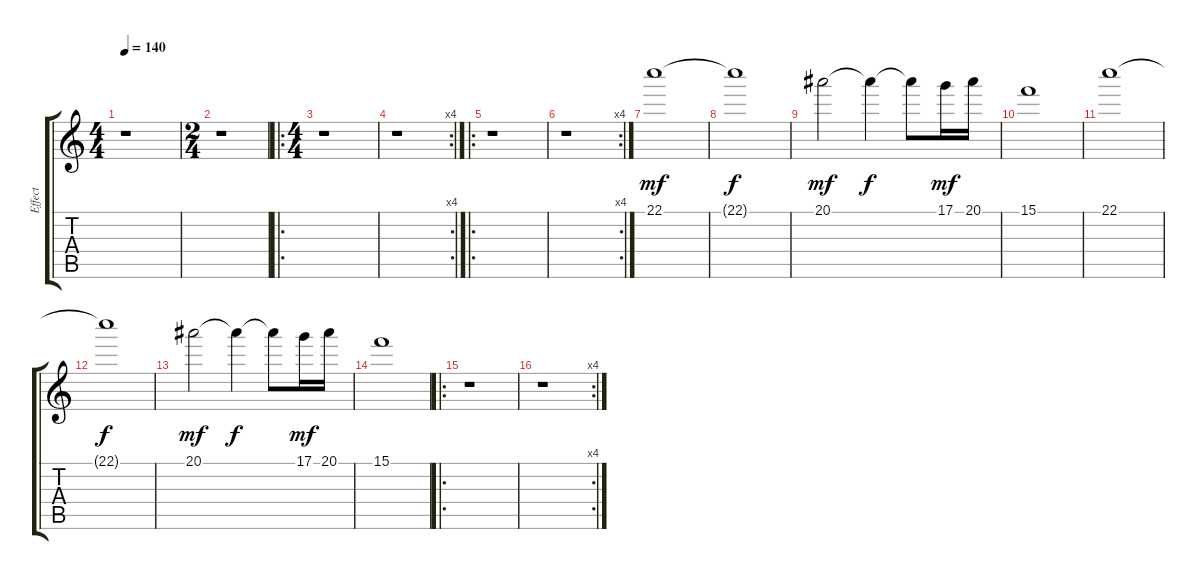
\track ("Effect" "Effect") {instrument overdrivenguitar}
\staff {score tabs}
\tuning (D4 A3 F3 C3 G2 C2) {hide}
\ts (4 4)
\tempo 140
\clef g2
\ks c
r.1{dy mf} |
\ts (2 4)
r.1 |
\ro
\ts (4 4)
r.1 |
\rc 4
r.1 |
\ro
r.1 |
\rc 4
r.1 |
22.1.1 |
22.1{t}.1{dy f} |
20.1.2{dy mf} 20.1{t}.4{dy f} 20.1{t}.8 17.1.16{dy mf} 20.1.16 |
15.1.1 |
22.1.1 |
22.1{t}.1{dy f} |
20.1.2{dy mf} 20.1{t}.4{dy f} 20.1{t}.8 17.1.16{dy mf} 20.1.16 |
15.1.1 |
\ro
r.1 |
\rc 4
r.1
